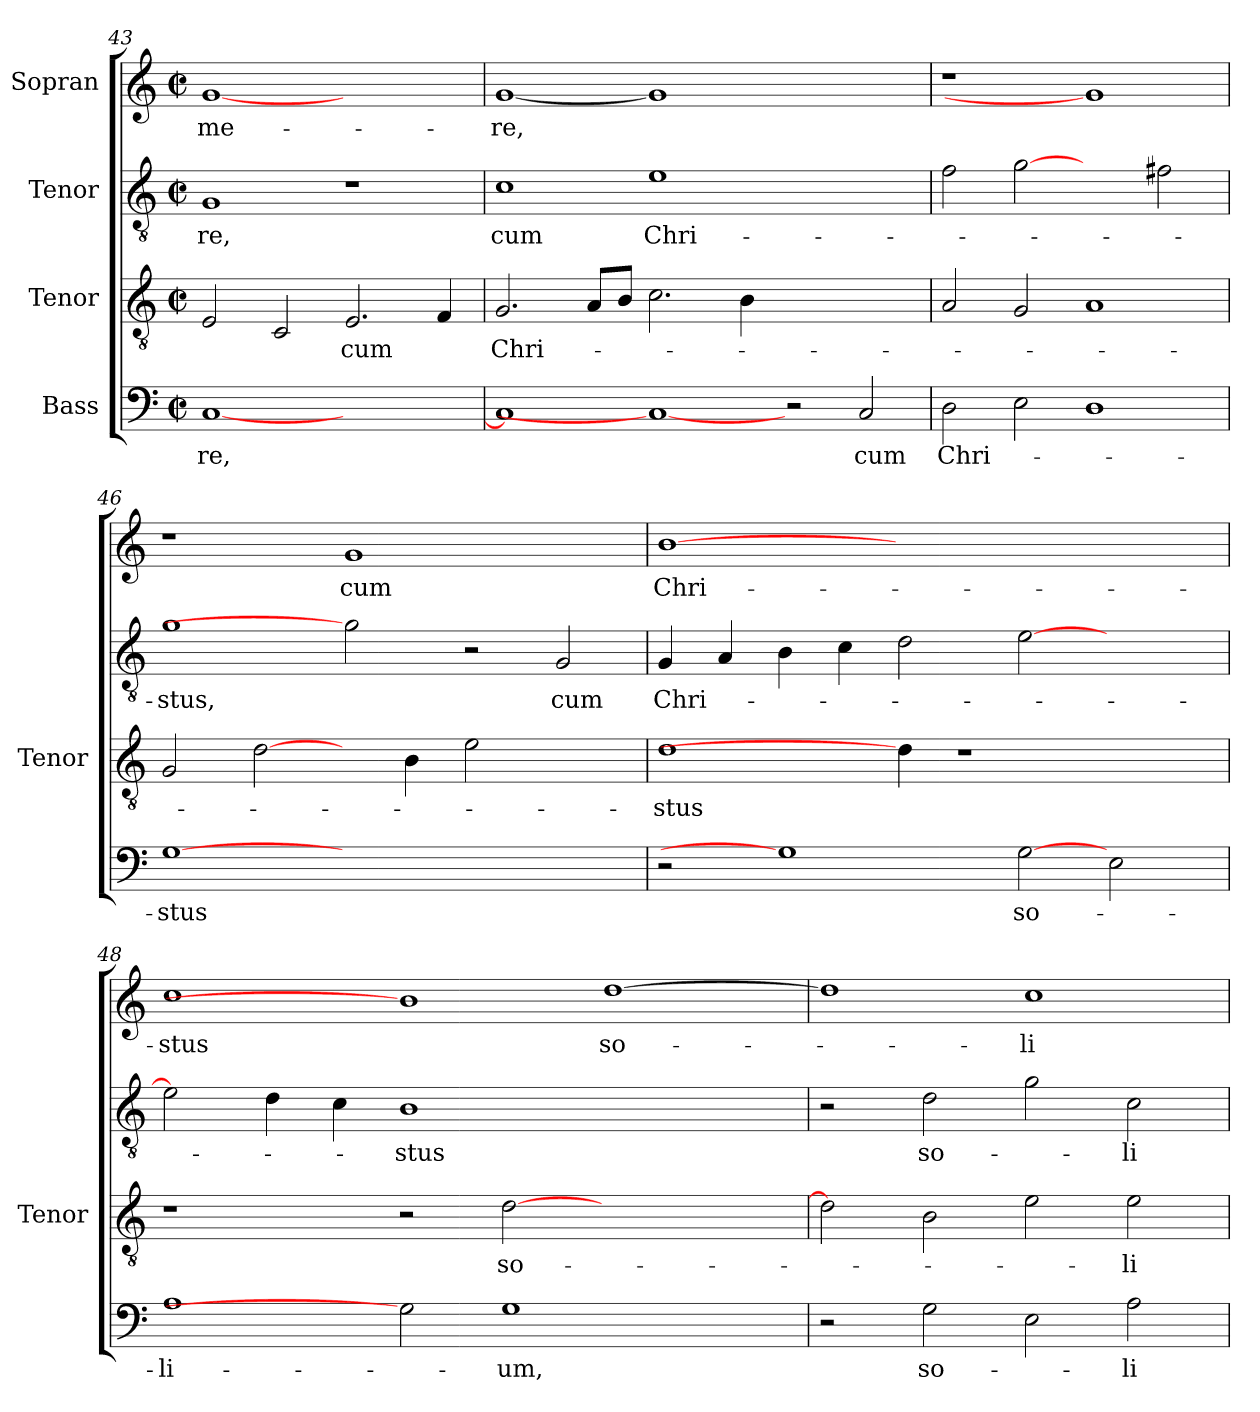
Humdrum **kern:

**kern	**text	**kern	**text	**kern	**text	**kern	**text
*part4	*part4	*part3	*part3	*part2	*part2	*part1	*part1
*staff4	*staff4	*staff3	*staff3	*staff2	*staff2	*staff1	*staff1
*I"Bass	*	*I"Tenor	*	*I"Tenor	*	*I"Sopran	*
*	*	*I'Tenor	*	*	*	*	*
*clefF4	*	*clefGv2	*	*clefGv2	*	*clefG2	*
*	*	*ITrd7c12	*	*ITrd7c12	*	*	*
*k[]	*	*k[]	*	*k[]	*	*k[]	*
*M2/2	*	*M2/2	*	*M2/2	*	*M2/2	*
*met(c|)	*	*met(c|)	*	*met(c|)	*	*met(c|)	*
=43	=43	=43	=43	=43	=43	=43	=43
!	!LO:LY:b:color=#000000	!	!	!	!	!	!
!	!	!	!	!	!LO:LY:b:color=#000000	!	!
!	!	!	!	!	!	!	!LO:LY:b:color=#000000
[<1Ci	-re,	2EEi/	.	1GGi	-re,	[1gi	-me-
.	.	2CCi/	.	.	.	.	.
!	!	!	!LO:LY:b:color=#000000	!	!	!	!
1ryy	.	2.EEi/	cum	1r	.	1ryy	.
.	.	4FFi/	.	.	.	.	.
=44	=44	=44	=44	=44	=44	=44	=44
!	!	!	!LO:LY:b:color=#000000	!	!	!	!
!	!	!	!	!	!LO:LY:b:color=#000000	!	!
!	!	!	!	!	!	!	!LO:LY:b:color=#000000
1Ci]	.	2.GGi/	Chri-	1Ci	cum	[1gi	-re,
.	.	8AAi/L	.	.	.	.	.
.	.	8BBi/J	.	.	.	.	.
!	!	!	!	!	!LO:LY:b:color=#000000	!	!
1Ci_	.	2.Ci\	.	1Ei	Chri-	1gi]	.
.	.	4BBi\	.	.	.	.	.
2r	.	1ryy	.	1ryy	.	1ryy	.
!	!LO:LY:b:color=#000000	!	!	!	!	!	!
2Ci/	cum	.	.	.	.	.	.
=45	=45	=45	=45	=45	=45	=45	=45
!	!LO:LY:b:color=#000000	!	!	!	!	!LO:N:vis=1	!
2Di\	Chri-	2AAi/	.	2Fi\	.	1r	.
2Ei\	.	2GGi/	.	[2Gi	.	.	.
1Di	.	1AAi	.	2ryy	.	1gi]	.
.	.	.	.	2F#Xi\	.	.	.
=46	=46	=46	=46	=46	=46	=46	=46
!	!LO:LY:b:color=#000000	!	!	!	!	!	!
!	!	!	!	!	!LO:LY:b:color=#000000	!	!
[1Gi	-stus	2GGi/	.	1Gi	-stus,	1r	.
.	.	[2Di\	.	.	.	.	.
!	!	!	!	!	!	!	!LO:LY:b:color=#000000
1.ryy	.	4ryy	.	2Gi]	.	1gi	cum
.	.	4BBi\	.	.	.	.	.
.	.	2Ei\	.	2r	.	.	.
!	!	!	!	!	!LO:LY:b:color=#000000	!	!
.	.	2ryy	.	2GGi/	cum	2ryy	.
=47	=47	=47	=47	=47	=47	=47	=47
!	!	!	!LO:LY:b:color=#000000	!	!	!	!
!	!	!	!	!	!LO:LY:b:color=#000000	!	!
!	!	!	!	!	!	!	!LO:LY:b:color=#000000
2r	.	1Di	-stus	4GGi/	Chri-	[1bi	Chri-
.	.	.	.	4AAi/	.	.	.
1Gi]	.	.	.	4BBi\	.	.	.
.	.	.	.	4Ci\	.	.	.
.	.	4Di\]	.	2Di\	.	1.ryy	.
.	.	1r	.	.	.	.	.
!	!LO:LY:b:color=#000000	!	!	!	!	!	!
[2Gi	so-	.	.	[>2Ei\	.	.	.
2Ei\	.	.	.	2ryy	.	.	.
.	.	4ryy	.	.	.	.	.
=48	=48	=48	=48	=48	=48	=48	=48
!	!LO:LY:b:color=#000000	!	!	!	!	!	!
!	!	!	!	!	!	!	!LO:LY:b:color=#000000
1Ai	-li-	1r	.	2Ei\]	.	1cci	-stus
.	.	.	.	4Di\	.	.	.
.	.	.	.	4Ci\	.	.	.
!	!	!	!	!	!LO:LY:b:color=#000000	!	!
2Gi]	.	2r	.	1BBi	-stus	1bi]	.
!	!LO:LY:b:color=#000000	!	!	!	!	!	!
!	!	!	!LO:LY:b:color=#000000	!	!	!	!
1Gi	-um,	[>2Di\	so-	.	.	.	.
!	!	!	!	!	!	!	!LO:LY:b:color=#000000
.	.	1ryy	.	1ryy	.	[>1ddi	so-
2ryy	.	.	.	.	.	.	.
!!LO:PB:g=z
=49	=49	=49	=49	=49	=49	=49	=49
2r	.	2Di\]	.	2r	.	1ddi]	.
!	!LO:LY:b:color=#000000	!	!	!	!	!	!
!	!	!	!	!	!LO:LY:b:color=#000000	!	!
2Gi\	so-	2BBi\	.	2Di\	so-	.	.
!	!	!	!	!	!	!	!LO:LY:b:color=#000000
2Ei\	.	2Ei\	.	2Gi\	.	1cci	-li-
!	!LO:LY:b:color=#000000	!	!	!	!	!	!
!	!	!	!LO:LY:b:color=#000000	!	!	!	!
!	!	!	!	!	!LO:LY:b:color=#000000	!	!
2Ai\	-li-	2Ei\	-li-	2Ci\	-li-	.	.
=	=	=	=	=	=	=	=
*-	*-	*-	*-	*-	*-	*-	*-
